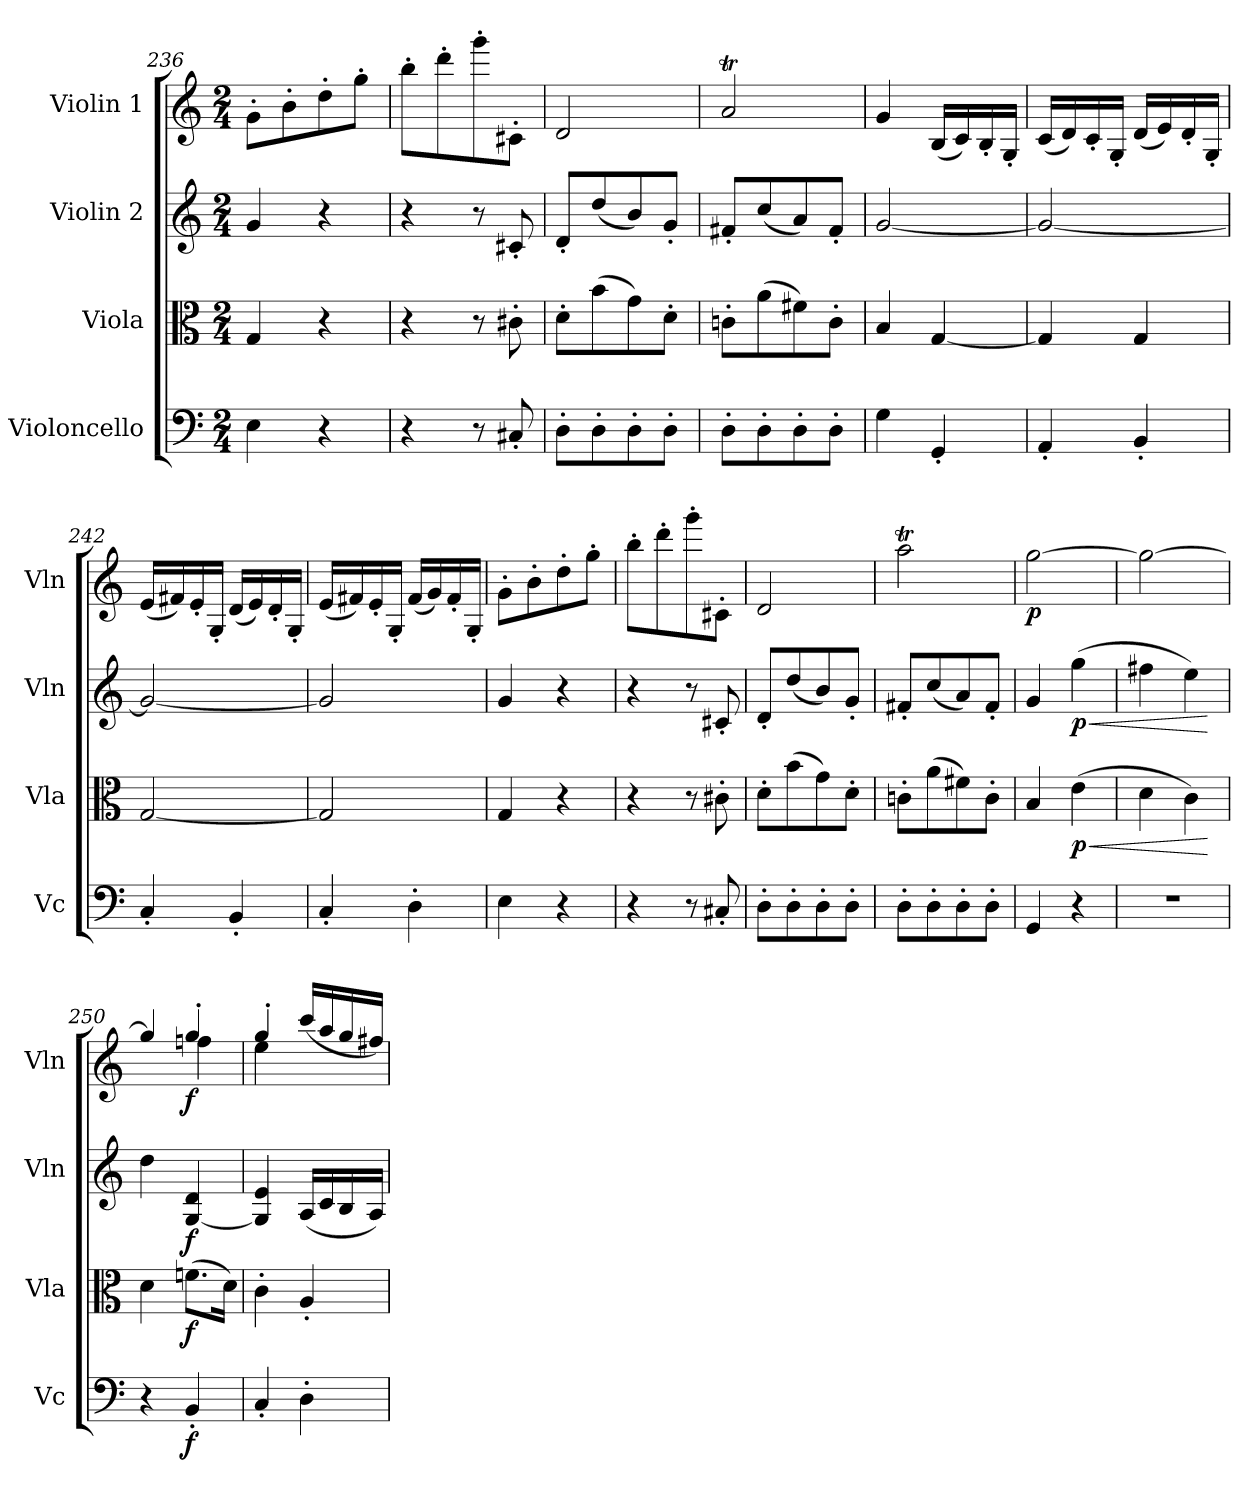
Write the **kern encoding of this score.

**kern	**dynam	**kern	**dynam	**kern	**dynam	**kern	**dynam
*part4	*part4	*part3	*part3	*part2	*part2	*part1	*part1
*staff4	*staff4	*staff3	*staff3	*staff2	*staff2	*staff1	*staff1
*I"Violoncello	*	*I"Viola	*	*I"Violin 2	*	*I"Violin 1	*
*I'Vc	*	*I'Vla	*	*I'Vln	*	*I'Vln	*
*clefF4	*	*clefC3	*	*clefG2	*	*clefG2	*
*k[]	*	*k[]	*	*k[]	*	*k[]	*
*M2/4	*	*M2/4	*	*M2/4	*	*M2/4	*
=236	=236	=236	=236	=236	=236	=236	=236
4E\	.	4G/	.	4g/	.	8g'\L	.
.	.	.	.	.	.	8b'\	.
4r	.	4r	.	4r	.	8dd'\	.
.	.	.	.	.	.	8gg'\J	.
=237	=237	=237	=237	=237	=237	=237	=237
4r	.	4r	.	4r	.	8bb'\L	.
.	.	.	.	.	.	8ddd'\	.
8r	.	8r	.	8r	.	8ggg'\	.
8C#X'/	.	8c#X'\	.	8c#X'/	.	8c#X'\J	.
!!LO:PB:g=z
=238	=238	=238	=238	=238	=238	=238	=238
8D'\L	.	8d'\L	.	8d'/L	.	2d/	.
8D'\	.	(>8b\	.	(<8dd/	.	.	.
8D'\	.	8g\)	.	8b/)	.	.	.
8D'\J	.	8d'\J	.	8g'/J	.	.	.
=239	=239	=239	=239	=239	=239	=239	=239
8D'\L	.	8cn'\L	.	8f#X'/L	.	2aT/	.
8D'\	.	(>8a\	.	(<8cc/	.	.	.
8D'\	.	8f#X\)	.	8a/)	.	.	.
8D'\J	.	8c'\J	.	8f#'/J	.	.	.
=240	=240	=240	=240	=240	=240	=240	=240
4G\	.	4B/	.	[2g/	.	4g/	.
4GG'/	.	[4G/	.	.	.	(<16B/LL	.
.	.	.	.	.	.	16c/)	.
.	.	.	.	.	.	16B'/	.
.	.	.	.	.	.	16G'/JJ	.
=241	=241	=241	=241	=241	=241	=241	=241
4AA'/	.	4G/]	.	2g/_	.	(<16c/LL	.
.	.	.	.	.	.	16d/)	.
.	.	.	.	.	.	16c'/	.
.	.	.	.	.	.	16G'/JJ	.
4BB'/	.	4G/	.	.	.	(<16d/LL	.
.	.	.	.	.	.	16e/)	.
.	.	.	.	.	.	16d'/	.
.	.	.	.	.	.	16G'/JJ	.
=242	=242	=242	=242	=242	=242	=242	=242
4C'/	.	[2G/	.	2g/_	.	(<16e/LL	.
.	.	.	.	.	.	16f#X/)	.
.	.	.	.	.	.	16e'/	.
.	.	.	.	.	.	16G'/JJ	.
4BB'/	.	.	.	.	.	(<16d/LL	.
.	.	.	.	.	.	16e/)	.
.	.	.	.	.	.	16d'/	.
.	.	.	.	.	.	16G'/JJ	.
=243	=243	=243	=243	=243	=243	=243	=243
4C'/	.	2G/]	.	2g/]	.	(<16e/LL	.
.	.	.	.	.	.	16f#X/)	.
.	.	.	.	.	.	16e'/	.
.	.	.	.	.	.	16G'/JJ	.
4D'\	.	.	.	.	.	(<16f#/LL	.
.	.	.	.	.	.	16g/)	.
.	.	.	.	.	.	16f#'/	.
.	.	.	.	.	.	16G'/JJ	.
=244	=244	=244	=244	=244	=244	=244	=244
4E\	.	4G/	.	4g/	.	8g'\L	.
.	.	.	.	.	.	8b'\	.
4r	.	4r	.	4r	.	8dd'\	.
.	.	.	.	.	.	8gg'\J	.
!!LO:LB:g=z
=245	=245	=245	=245	=245	=245	=245	=245
4r	.	4r	.	4r	.	8bb'\L	.
.	.	.	.	.	.	8ddd'\	.
8r	.	8r	.	8r	.	8ggg'\	.
8C#X'/	.	8c#X'\	.	8c#X'/	.	8c#X'\J	.
=246	=246	=246	=246	=246	=246	=246	=246
8D'\L	.	8d'\L	.	8d'/L	.	2d/	.
8D'\	.	(>8b\	.	(<8dd/	.	.	.
8D'\	.	8g\)	.	8b/)	.	.	.
8D'\J	.	8d'\J	.	8g'/J	.	.	.
=247	=247	=247	=247	=247	=247	=247	=247
8D'\L	.	8cn'\L	.	8f#X'/L	.	2aaT\	.
8D'\	.	(>8a\	.	(<8cc/	.	.	.
8D'\	.	8f#X\)	.	8a/)	.	.	.
8D'\J	.	8c'\J	.	8f#'/J	.	.	.
=248	=248	=248	=248	=248	=248	=248	=248
*	*	*	*	*	*	*^	*
!	!	!	!	!	!	!	!	!LO:DY:b
4GG/	.	4B/	.	4g/	.	[2gg\	4ryy	p
!	!	!	!LO:HP:b	!	!LO:HP:b	!	!	!
!	!	!	!LO:DY:n=1:b	!	!LO:DY:n=1:b	!	!	!
4r	.	(>4e\	< p	(>4gg\	< p	.	4ryy	.
*	*	*	*	*	*	*v	*v	*
=249	=249	=249	=249	=249	=249	=249	=249
2r	.	4d\	.	4ff#X\	.	2gg\_	.
.	.	4c\)	.	4ee\)	.	.	.
.	.	.	[	.	[	.	.
=250	=250	=250	=250	=250	=250	=250	=250
*	*	*	*	*	*	*^	*
4r	.	4d\	.	4dd\	.	4gg/]	4ryy	.
!	!LO:DY:b	!	!LO:DY:b	!	!LO:DY:b	!	!	!LO:DY:b
4BB'/	f	(>8.fn\L	f	[4G/ 4d/	f	4gg'/	4ffn\	f
.	.	16d\Jk)	.	.	.	.	.	.
=251	=251	=251	=251	=251	=251	=251	=251	=251
4C'/	.	4c'\	.	4G/] 4e/	.	4gg'/	4ee\	.
4D'\	.	4A'/	.	(<16A/LL	.	(>16ccc/LL	4ryy	.
.	.	.	.	16c/	.	16aa/	.	.
.	.	.	.	16B/	.	16gg/	.	.
.	.	.	.	16A/JJ)	.	16ff#X/JJ)	.	.
*	*	*	*	*	*	*v	*v	*
=	=	=	=	=	=	=	=
*-	*-	*-	*-	*-	*-	*-	*-
